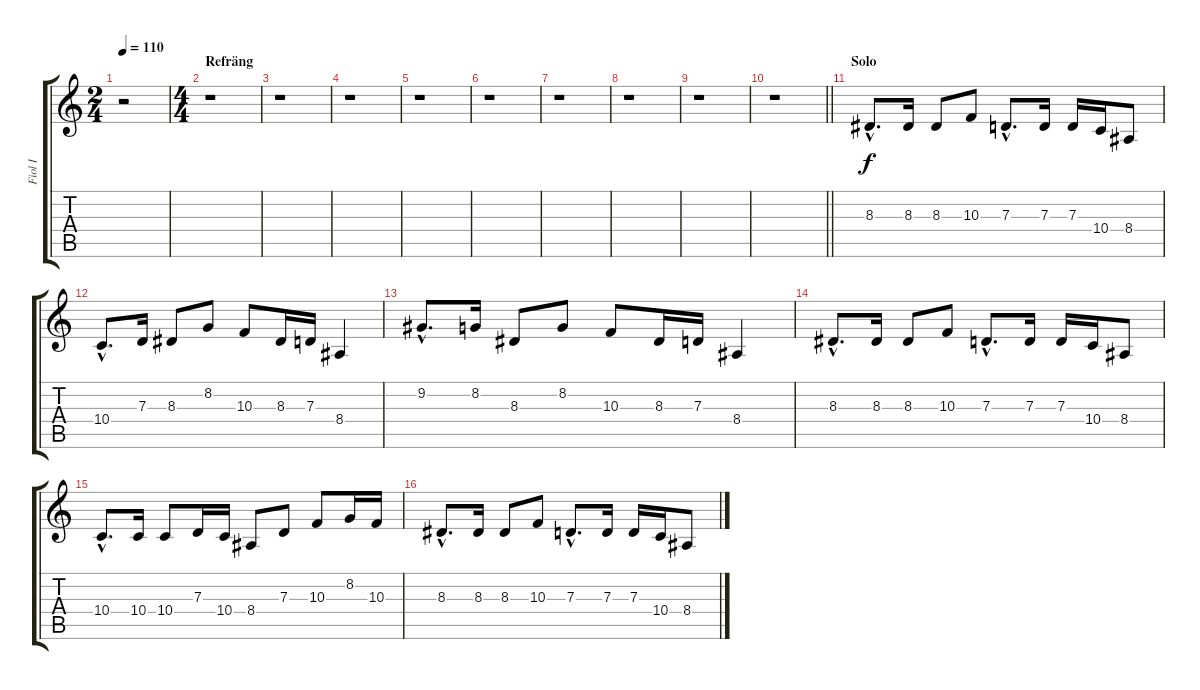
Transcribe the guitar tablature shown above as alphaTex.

\track ("Fiol I" "Fiol I") {instrument violin}
\staff {score tabs}
\tuning (E4 B3 G3 D3 A2 E2) {hide}
\ts (2 4)
\tempo 110
\clef g2
\ks c
r.2{dy f} |
\ts (4 4)
\section ("" "Refräng")
r.1 |
r.1 |
r.1 |
r.1 |
r.1 |
r.1 |
r.1 |
r.1 |
\barLineRight lightlight
r.1 |
\section ("" "Solo")
8.3{hac}.8{d} 8.3.16 8.3.8 10.3.8 7.3{hac}.8{d} 7.3.16 7.3.16 10.4.16 8.4.8 |
10.4{hac}.8{d} 7.3.16 8.3.8 8.2.8 10.3.8 8.3.16 7.3.16 8.4.4 |
9.2{hac}.8{d} 8.2.16 8.3.8 8.2.8 10.3.8 8.3.16 7.3.16 8.4.4 |
8.3{hac}.8{d} 8.3.16 8.3.8 10.3.8 7.3{hac}.8{d} 7.3.16 7.3.16 10.4.16 8.4.8 |
10.4{hac}.8{d} 10.4.16 10.4.8 7.3.16 10.4.16 8.4.8 7.3.8 10.3.8 8.2.16 10.3.16 |
8.3{hac}.8{d} 8.3.16 8.3.8 10.3.8 7.3{hac}.8{d} 7.3.16 7.3.16 10.4.16 8.4.8
